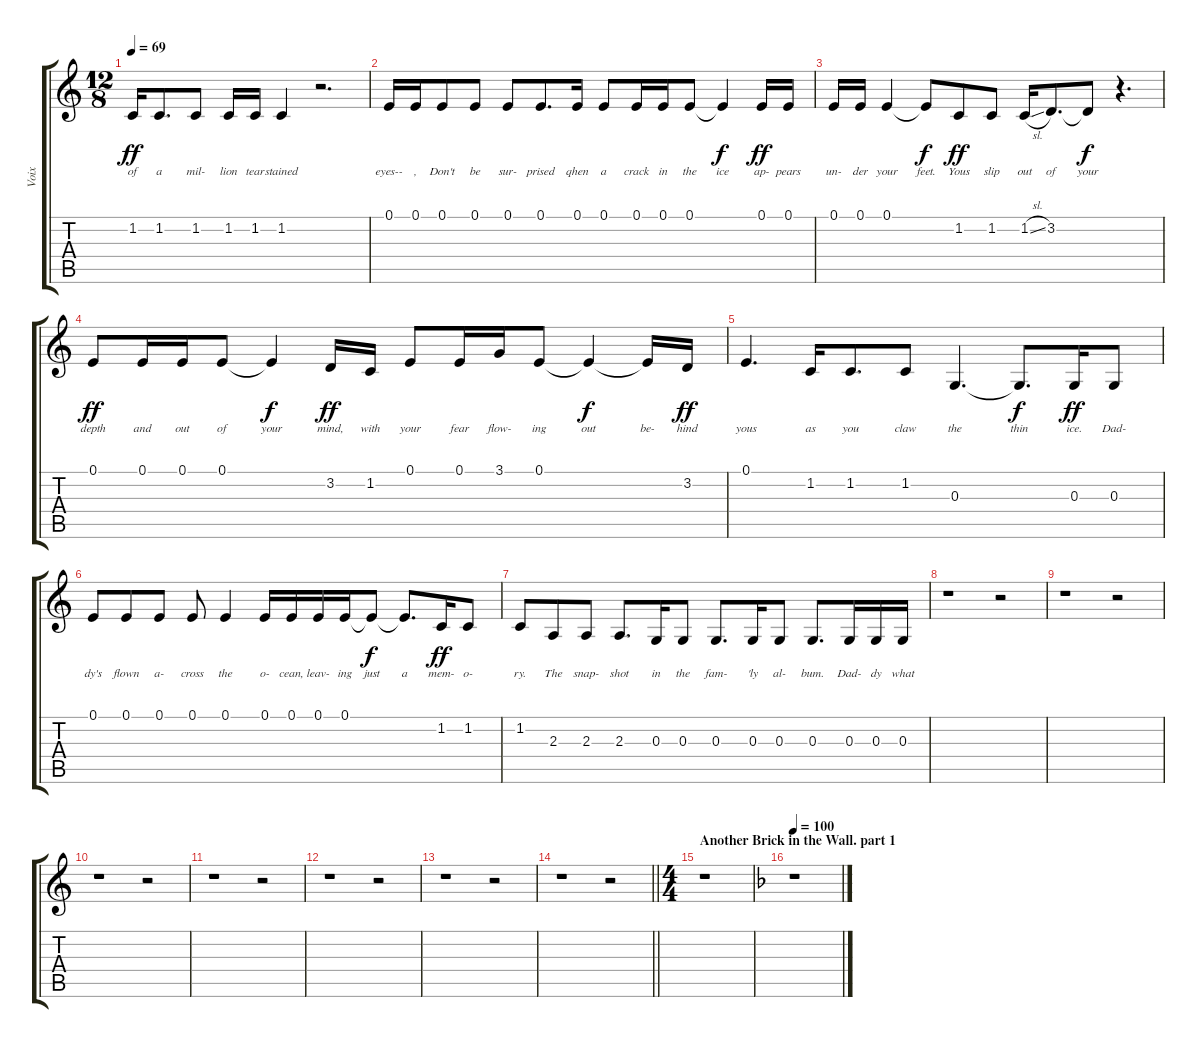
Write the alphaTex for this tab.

\track ("Voix" "Voix") {instrument synthvoice}
\staff {score tabs}
\tuning (E4 B3 G3 D3 A2 E2) {hide}
\ts (12 8)
\tempo 69
\clef g2
\ks c
1.2.16{lyrics (0 "of") lyrics (1 "") lyrics (2 "") lyrics (3 "") lyrics (4 "") dy ff} 1.2.8{d lyrics (0 "a") lyrics (1 "") lyrics (2 "") lyrics (3 "") lyrics (4 "")} 1.2.8{lyrics (0 "mil-") lyrics (1 "") lyrics (2 "") lyrics (3 "") lyrics (4 "")} 1.2.16{lyrics (0 "lion") lyrics (1 "") lyrics (2 "") lyrics (3 "") lyrics (4 "")} 1.2.16{lyrics (0 "tear") lyrics (1 "") lyrics (2 "") lyrics (3 "") lyrics (4 "")} 1.2.4{lyrics (0 "stained") lyrics (1 "") lyrics (2 "") lyrics (3 "") lyrics (4 "")} r.2{d} |
0.1.16{lyrics (0 "eyes--") lyrics (1 "") lyrics (2 "") lyrics (3 "") lyrics (4 "")} 0.1.16{lyrics (0 ",") lyrics (1 "") lyrics (2 "") lyrics (3 "") lyrics (4 "")} 0.1.8{lyrics (0 "Don't") lyrics (1 "") lyrics (2 "") lyrics (3 "") lyrics (4 "")} 0.1.8{lyrics (0 "be") lyrics (1 "") lyrics (2 "") lyrics (3 "") lyrics (4 "")} 0.1.8{lyrics (0 "sur-") lyrics (1 "") lyrics (2 "") lyrics (3 "") lyrics (4 "")} 0.1.8{d lyrics (0 "prised") lyrics (1 "") lyrics (2 "") lyrics (3 "") lyrics (4 "")} 0.1.16{lyrics (0 "qhen") lyrics (1 "") lyrics (2 "") lyrics (3 "") lyrics (4 "")} 0.1.8{lyrics (0 "a") lyrics (1 "") lyrics (2 "") lyrics (3 "") lyrics (4 "")} 0.1.16{lyrics (0 "crack") lyrics (1 "") lyrics (2 "") lyrics (3 "") lyrics (4 "")} 0.1.16{lyrics (0 "in") lyrics (1 "") lyrics (2 "") lyrics (3 "") lyrics (4 "")} 0.1.8{lyrics (0 "the") lyrics (1 "") lyrics (2 "") lyrics (3 "") lyrics (4 "")} 0.1{t}.4{lyrics (0 "ice") lyrics (1 "") lyrics (2 "") lyrics (3 "") lyrics (4 "") dy f} 0.1.16{lyrics (0 "ap-") lyrics (1 "") lyrics (2 "") lyrics (3 "") lyrics (4 "") dy ff} 0.1.16{lyrics (0 "pears") lyrics (1 "") lyrics (2 "") lyrics (3 "") lyrics (4 "")} |
0.1.16{lyrics (0 "un-") lyrics (1 "") lyrics (2 "") lyrics (3 "") lyrics (4 "")} 0.1.16{lyrics (0 "der") lyrics (1 "") lyrics (2 "") lyrics (3 "") lyrics (4 "")} 0.1.4{lyrics (0 "your") lyrics (1 "") lyrics (2 "") lyrics (3 "") lyrics (4 "")} 0.1{t}.8{lyrics (0 "feet.") lyrics (1 "") lyrics (2 "") lyrics (3 "") lyrics (4 "") dy f} 1.2.8{lyrics (0 "Yous") lyrics (1 "") lyrics (2 "") lyrics (3 "") lyrics (4 "") dy ff} 1.2.8{lyrics (0 "slip") lyrics (1 "") lyrics (2 "") lyrics (3 "") lyrics (4 "")} 1.2{sl}.16{lyrics (0 "out") lyrics (1 "") lyrics (2 "") lyrics (3 "") lyrics (4 "")} 3.2.8{d lyrics (0 "of") lyrics (1 "") lyrics (2 "") lyrics (3 "") lyrics (4 "")} 3.2{t}.8{lyrics (0 "your") lyrics (1 "") lyrics (2 "") lyrics (3 "") lyrics (4 "") dy f} r.4{d} |
0.1.8{lyrics (0 "depth") lyrics (1 "") lyrics (2 "") lyrics (3 "") lyrics (4 "") dy ff} 0.1.16{lyrics (0 "and") lyrics (1 "") lyrics (2 "") lyrics (3 "") lyrics (4 "")} 0.1.16{lyrics (0 "out") lyrics (1 "") lyrics (2 "") lyrics (3 "") lyrics (4 "")} 0.1.8{lyrics (0 "of") lyrics (1 "") lyrics (2 "") lyrics (3 "") lyrics (4 "")} 0.1{t}.4{lyrics (0 "your") lyrics (1 "") lyrics (2 "") lyrics (3 "") lyrics (4 "") dy f} 3.2.16{lyrics (0 "mind,") lyrics (1 "") lyrics (2 "") lyrics (3 "") lyrics (4 "") dy ff} 1.2.16{lyrics (0 "with") lyrics (1 "") lyrics (2 "") lyrics (3 "") lyrics (4 "")} 0.1.8{lyrics (0 "your") lyrics (1 "") lyrics (2 "") lyrics (3 "") lyrics (4 "")} 0.1.16{lyrics (0 "fear") lyrics (1 "") lyrics (2 "") lyrics (3 "") lyrics (4 "")} 3.1.16{lyrics (0 "flow-") lyrics (1 "") lyrics (2 "") lyrics (3 "") lyrics (4 "")} 0.1.8{lyrics (0 "ing") lyrics (1 "") lyrics (2 "") lyrics (3 "") lyrics (4 "")} 0.1{t}.4{lyrics (0 "out") lyrics (1 "") lyrics (2 "") lyrics (3 "") lyrics (4 "") dy f} 0.1{t}.16{lyrics (0 "be-") lyrics (1 "") lyrics (2 "") lyrics (3 "") lyrics (4 "")} 3.2.16{lyrics (0 "hind") lyrics (1 "") lyrics (2 "") lyrics (3 "") lyrics (4 "") dy ff} |
0.1.4{d lyrics (0 "yous") lyrics (1 "") lyrics (2 "") lyrics (3 "") lyrics (4 "")} 1.2.16{lyrics (0 "as") lyrics (1 "") lyrics (2 "") lyrics (3 "") lyrics (4 "")} 1.2.8{d lyrics (0 "you") lyrics (1 "") lyrics (2 "") lyrics (3 "") lyrics (4 "")} 1.2.8{lyrics (0 "claw") lyrics (1 "") lyrics (2 "") lyrics (3 "") lyrics (4 "")} 0.3.4{d lyrics (0 "the") lyrics (1 "") lyrics (2 "") lyrics (3 "") lyrics (4 "")} 0.3{t}.8{d lyrics (0 "thin") lyrics (1 "") lyrics (2 "") lyrics (3 "") lyrics (4 "") dy f} 0.3.16{lyrics (0 "ice.") lyrics (1 "") lyrics (2 "") lyrics (3 "") lyrics (4 "") dy ff} 0.3.8{lyrics (0 "Dad-") lyrics (1 "") lyrics (2 "") lyrics (3 "") lyrics (4 "")} |
0.1.8{lyrics (0 "dy's") lyrics (1 "") lyrics (2 "") lyrics (3 "") lyrics (4 "")} 0.1.8{lyrics (0 "flown") lyrics (1 "") lyrics (2 "") lyrics (3 "") lyrics (4 "")} 0.1.8{lyrics (0 "a-") lyrics (1 "") lyrics (2 "") lyrics (3 "") lyrics (4 "")} 0.1.8{lyrics (0 "cross") lyrics (1 "") lyrics (2 "") lyrics (3 "") lyrics (4 "")} 0.1.4{lyrics (0 "the") lyrics (1 "") lyrics (2 "") lyrics (3 "") lyrics (4 "")} 0.1.16{lyrics (0 "o-") lyrics (1 "") lyrics (2 "") lyrics (3 "") lyrics (4 "")} 0.1.16{lyrics (0 "cean,") lyrics (1 "") lyrics (2 "") lyrics (3 "") lyrics (4 "")} 0.1.16{lyrics (0 "leav-") lyrics (1 "") lyrics (2 "") lyrics (3 "") lyrics (4 "")} 0.1.16{lyrics (0 "ing") lyrics (1 "") lyrics (2 "") lyrics (3 "") lyrics (4 "")} 0.1{t}.8{lyrics (0 "just") lyrics (1 "") lyrics (2 "") lyrics (3 "") lyrics (4 "") dy f} 0.1{t}.8{d lyrics (0 "a") lyrics (1 "") lyrics (2 "") lyrics (3 "") lyrics (4 "")} 1.2.16{lyrics (0 "mem-") lyrics (1 "") lyrics (2 "") lyrics (3 "") lyrics (4 "") dy ff} 1.2.8{lyrics (0 "o-") lyrics (1 "") lyrics (2 "") lyrics (3 "") lyrics (4 "")} |
1.2.8{lyrics (0 "ry.") lyrics (1 "") lyrics (2 "") lyrics (3 "") lyrics (4 "")} 2.3.8{lyrics (0 "The") lyrics (1 "") lyrics (2 "") lyrics (3 "") lyrics (4 "")} 2.3.8{lyrics (0 "snap-") lyrics (1 "") lyrics (2 "") lyrics (3 "") lyrics (4 "")} 2.3.8{d lyrics (0 "shot") lyrics (1 "") lyrics (2 "") lyrics (3 "") lyrics (4 "")} 0.3.16{lyrics (0 "in") lyrics (1 "") lyrics (2 "") lyrics (3 "") lyrics (4 "")} 0.3.8{lyrics (0 "the") lyrics (1 "") lyrics (2 "") lyrics (3 "") lyrics (4 "")} 0.3.8{d lyrics (0 "fam-") lyrics (1 "") lyrics (2 "") lyrics (3 "") lyrics (4 "")} 0.3.16{lyrics (0 "'ly") lyrics (1 "") lyrics (2 "") lyrics (3 "") lyrics (4 "")} 0.3.8{lyrics (0 "al-") lyrics (1 "") lyrics (2 "") lyrics (3 "") lyrics (4 "")} 0.3.8{d lyrics (0 "bum.") lyrics (1 "") lyrics (2 "") lyrics (3 "") lyrics (4 "")} 0.3.16{lyrics (0 "Dad-") lyrics (1 "") lyrics (2 "") lyrics (3 "") lyrics (4 "")} 0.3.16{lyrics (0 "dy") lyrics (1 "") lyrics (2 "") lyrics (3 "") lyrics (4 "")} 0.3.16{lyrics (0 "what") lyrics (1 "") lyrics (2 "") lyrics (3 "") lyrics (4 "")} |
r.1 r.2 |
r.1 r.2 |
r.1 r.2 |
r.1 r.2 |
r.1 r.2 |
r.1 r.2 |
\barLineRight lightlight
r.1 r.2 |
\ts (4 4)
\section ("" "Another Brick in the Wall. part 1")
r.1 |
\tempo 100
\ks dminor
r.1
